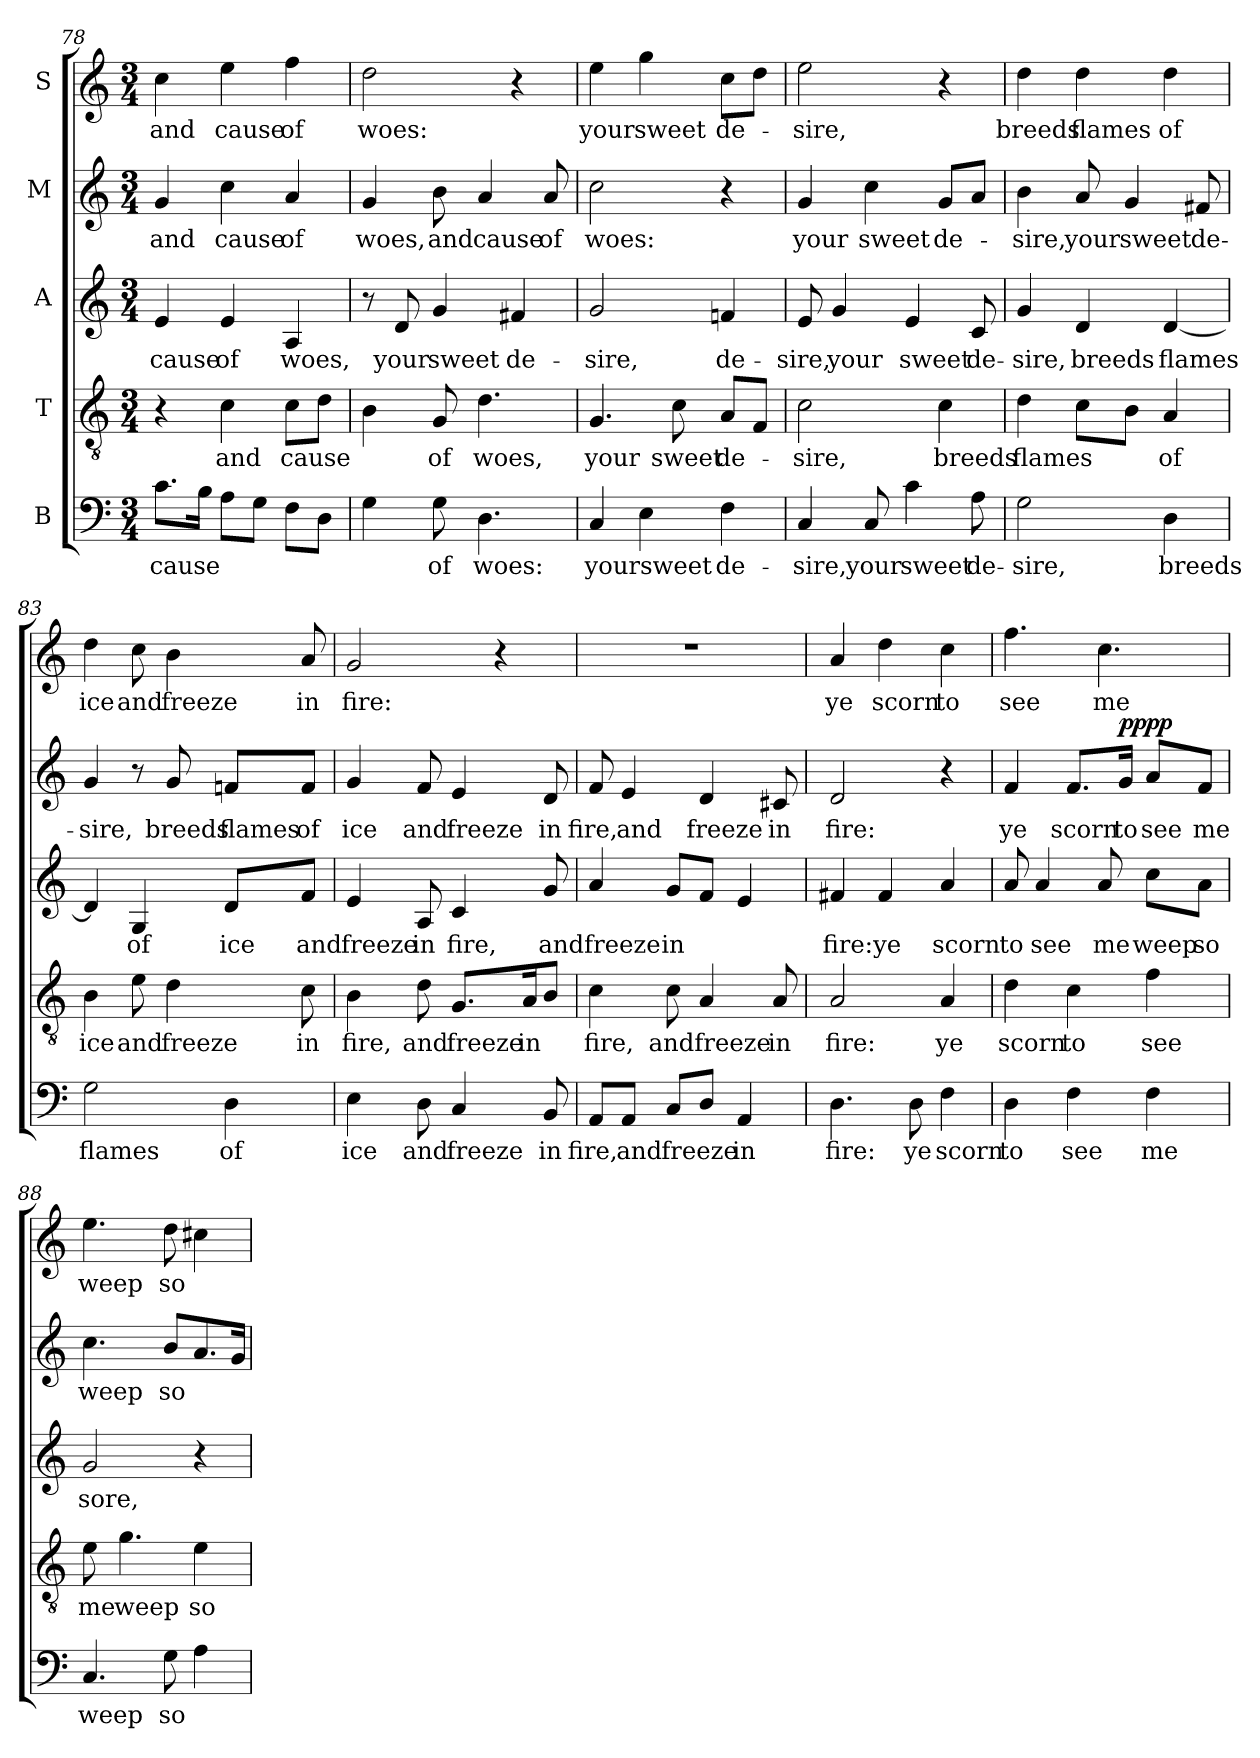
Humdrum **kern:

**kern	**text	**kern	**text	**kern	**text	**kern	**text	**dynam	**kern	**text
*part5	*part5	*part4	*part4	*part3	*part3	*part2	*part2	*part2	*part1	*part1
*staff5	*staff5	*staff4	*staff4	*staff3	*staff3	*staff2	*staff2	*staff2	*staff1	*staff1
*I"B	*	*I"T	*	*I"A	*	*I"M	*	*	*I"S	*
*clefF4	*	*clefGv2	*	*clefG2	*	*clefG2	*	*	*clefG2	*
*k[]	*	*k[]	*	*k[]	*	*k[]	*	*	*k[]	*
*M3/4	*	*M3/4	*	*M3/4	*	*M3/4	*	*	*M3/4	*
=78	=78	=78	=78	=78	=78	=78	=78	=78	=78	=78
!	!LO:LY:b	!	!	!	!LO:LY:b	!	!LO:LY:b	!	!	!LO:LY:b
8.c\L	cause	4r	.	4e/	cause	4g/	and	.	4cc\	and
16B\Jk	.	.	.	.	.	.	.	.	.	.
!	!	!	!LO:LY:b	!	!LO:LY:b	!	!LO:LY:b	!	!	!LO:LY:b
8A\L	.	4c\	and	4e/	of	4cc\	cause	.	4ee\	cause
8G\J	.	.	.	.	.	.	.	.	.	.
!	!	!	!LO:LY:b	!	!LO:LY:b	!	!LO:LY:b	!	!	!LO:LY:b
8F\L	.	8c\L	cause	4A/	woes,	4a/	of	.	4ff\	of
8D\J	.	8d\J	.	.	.	.	.	.	.	.
!!LO:LB:g=z
=79	=79	=79	=79	=79	=79	=79	=79	=79	=79	=79
!	!	!	!	!	!	!	!LO:LY:b	!	!	!LO:LY:b
4G\	.	4B\	.	8r	.	4g/	woes,	.	2dd\	woes:
!	!	!	!	!	!LO:LY:b	!	!	!	!	!
.	.	.	.	8d/	your	.	.	.	.	.
!	!LO:LY:b	!	!LO:LY:b	!	!LO:LY:b	!	!LO:LY:b	!	!	!
8G\	of	8G/	of	4g/	sweet	8b\	and	.	.	.
!	!LO:LY:b	!	!LO:LY:b	!	!	!	!LO:LY:b	!	!	!
4.D\	woes:	4.d\	woes,	.	.	4a/	cause	.	.	.
!	!	!	!	!	!LO:LY:b	!	!	!	!	!
.	.	.	.	4f#X/	de-	.	.	.	4r	.
!	!	!	!	!	!	!	!LO:LY:b	!	!	!
.	.	.	.	.	.	8a/	of	.	.	.
=80	=80	=80	=80	=80	=80	=80	=80	=80	=80	=80
!	!LO:LY:b	!	!LO:LY:b	!	!LO:LY:b	!	!LO:LY:b	!	!	!LO:LY:b
4C/	yoursweet	4.G/	your	2g/	-sire,	2cc\	woes:	.	4ee\	your
!	!	!	!	!	!	!	!	!	!	!LO:LY:b
4E\	.	.	.	.	.	.	.	.	4gg\	sweet
!	!	!	!LO:LY:b	!	!	!	!	!	!	!
.	.	8c\	sweet	.	.	.	.	.	.	.
!	!LO:LY:b	!	!LO:LY:b	!	!LO:LY:b	!	!	!	!	!LO:LY:b
4F\	de-	8A/L	de-	4fn/	de-	4r	.	.	8cc\L	de-
.	.	8F/J	.	.	.	.	.	.	8dd\J	.
=81	=81	=81	=81	=81	=81	=81	=81	=81	=81	=81
!	!LO:LY:b	!	!LO:LY:b	!	!LO:LY:b	!	!LO:LY:b	!	!	!LO:LY:b
4C/	-sire,	2c\	-sire,	8e/	-sire,	4g/	your	.	2ee\	-sire,
!	!	!	!	!	!LO:LY:b	!	!	!	!	!
.	.	.	.	4g/	your	.	.	.	.	.
!	!LO:LY:b	!	!	!	!	!	!LO:LY:b	!	!	!
8C/	your	.	.	.	.	4cc\	sweet	.	.	.
!	!LO:LY:b	!	!	!	!LO:LY:b	!	!	!	!	!
4c\	sweet	.	.	4e/	sweet	.	.	.	.	.
!	!	!	!LO:LY:b	!	!	!	!LO:LY:b	!	!	!
.	.	4c\	breeds	.	.	8g/L	de-	.	4r	.
!	!LO:LY:b	!	!	!	!LO:LY:b	!	!	!	!	!
8A\	de-	.	.	8c/	de-	8a/J	.	.	.	.
=82	=82	=82	=82	=82	=82	=82	=82	=82	=82	=82
!	!LO:LY:b	!	!LO:LY:b	!	!LO:LY:b	!	!LO:LY:b	!	!	!LO:LY:b
2G\	-sire,	4d\	flames	4g/	-sire,	4b\	-sire,	.	4dd\	breeds
!	!	!	!	!	!LO:LY:b	!	!LO:LY:b	!	!	!LO:LY:b
.	.	8c\L	.	4d/	breeds	8a/	your	.	4dd\	flames
!	!	!	!	!	!	!	!LO:LY:b	!	!	!
.	.	8B\J	.	.	.	4g/	sweet	.	.	.
!	!LO:LY:b	!	!LO:LY:b	!	!LO:LY:b	!	!	!	!	!LO:LY:b
4D\	breeds	4A/	of	[4d/	flames	.	.	.	4dd\	of
!	!	!	!	!	!	!	!LO:LY:b	!	!	!
.	.	.	.	.	.	8f#X/	de-	.	.	.
=83	=83	=83	=83	=83	=83	=83	=83	=83	=83	=83
!	!LO:LY:b	!	!LO:LY:b	!	!	!	!LO:LY:b	!	!	!LO:LY:b
2G\	flames	4B\	ice	4d/]	.	4g/	-sire,	.	4dd\	ice
!	!	!	!LO:LY:b	!	!LO:LY:b	!	!	!	!	!LO:LY:b
.	.	8e\	and	4G/	of	8r	.	.	8cc\	and
!	!	!	!LO:LY:b	!	!	!	!LO:LY:b	!	!	!LO:LY:b
.	.	4d\	freeze	.	.	8g/	breeds	.	4b\	freeze
!	!LO:LY:b	!	!	!	!LO:LY:b	!	!LO:LY:b	!	!	!
4D\	of	.	.	8d/L	ice	8fn/L	flames	.	.	.
!	!	!	!LO:LY:b	!	!LO:LY:b	!	!LO:LY:b	!	!	!LO:LY:b
.	.	8c\	in	8f/J	and	8f/J	of	.	8a/	in
!!LO:PB:g=z
=84	=84	=84	=84	=84	=84	=84	=84	=84	=84	=84
!	!LO:LY:b	!	!LO:LY:b	!	!LO:LY:b	!	!LO:LY:b	!	!	!LO:LY:b
4E\	ice	4B\	fire,	4e/	freeze	4g/	ice	.	2g/	fire:
!	!LO:LY:b	!	!LO:LY:b	!	!LO:LY:b	!	!LO:LY:b	!	!	!
8D\	and	8d\	and	8A/	in	8f/	and	.	.	.
!	!LO:LY:b	!	!LO:LY:b	!	!LO:LY:b	!	!LO:LY:b	!	!	!
4C/	freeze	8.G/L	freeze	4c/	fire,	4e/	freeze	.	.	.
.	.	.	.	.	.	.	.	.	4r	.
!	!	!	!LO:LY:b	!	!	!	!	!	!	!
.	.	16A/K	in	.	.	.	.	.	.	.
!	!LO:LY:b	!	!	!	!LO:LY:b	!	!LO:LY:b	!	!	!
8BB/	in	8B/J	.	8g/	andfreeze	8d/	in	.	.	.
=85	=85	=85	=85	=85	=85	=85	=85	=85	=85	=85
!	!LO:LY:b	!	!LO:LY:b	!	!	!	!LO:LY:b	!	!	!
8AA/L	fire,	4c\	fire,	4a/	.	8f/	fire,	.	2.r	.
!	!LO:LY:b	!	!	!	!	!	!LO:LY:b	!	!	!
8AA/J	and	.	.	.	.	4e/	and	.	.	.
!	!LO:LY:b	!	!LO:LY:b	!	!LO:LY:b	!	!	!	!	!
8C/L	freeze	8c\	and	8g/L	in	.	.	.	.	.
!	!	!	!LO:LY:b	!	!	!	!LO:LY:b	!	!	!
8D/J	.	4A/	freeze	8f/J	.	4d/	freeze	.	.	.
!	!LO:LY:b	!	!	!	!	!	!	!	!	!
4AA/	in	.	.	4e/	.	.	.	.	.	.
!	!	!	!LO:LY:b	!	!	!	!LO:LY:b	!	!	!
.	.	8A/	in	.	.	8c#X/	in	.	.	.
=86	=86	=86	=86	=86	=86	=86	=86	=86	=86	=86
!	!LO:LY:b	!	!LO:LY:b	!	!LO:LY:b	!	!LO:LY:b	!	!	!LO:LY:b
4.D\	fire:	2A/	fire:	4f#X/	fire:	2d/	fire:	.	4a/	ye
!	!	!	!	!	!LO:LY:b	!	!	!	!	!LO:LY:b
.	.	.	.	4f#/	ye	.	.	.	4dd\	scorn
!	!LO:LY:b	!	!	!	!	!	!	!	!	!
8D\	ye	.	.	.	.	.	.	.	.	.
!	!LO:LY:b	!	!LO:LY:b	!	!LO:LY:b	!	!	!	!	!LO:LY:b
4F\	scorn	4A/	ye	4a/	scorn	4r	.	.	4cc\	to
=87	=87	=87	=87	=87	=87	=87	=87	=87	=87	=87
!	!LO:LY:b	!	!LO:LY:b	!	!LO:LY:b	!	!LO:LY:b	!	!	!LO:LY:b
4D\	to	4d\	scorn	8a/	to	4f/	ye	.	4.ff\	see
!	!	!	!	!	!LO:LY:b	!	!	!	!	!
.	.	.	.	4a/	see	.	.	.	.	.
!	!LO:LY:b	!	!LO:LY:b	!	!	!	!LO:LY:b	!	!	!
4F\	see	4c\	to	.	.	8.f/L	scorn	.	.	.
!	!	!	!	!	!LO:LY:b	!	!	!	!	!LO:LY:b
.	.	.	.	8a/	me	.	.	.	4.cc\	me
!	!	!	!	!	!	!	!LO:LY:b	!LO:DY:b	!	!
.	.	.	.	.	.	16g/Jk	to	pppp	.	.
!	!LO:LY:b	!	!LO:LY:b	!	!LO:LY:b	!	!LO:LY:b	!	!	!
4F\	me	4f\	see	8cc\L	weep	8a/L	see	.	.	.
!	!	!	!	!	!LO:LY:b	!	!LO:LY:b	!	!	!
.	.	.	.	8a\J	so	8f/J	me	.	.	.
=88	=88	=88	=88	=88	=88	=88	=88	=88	=88	=88
!	!LO:LY:b	!	!LO:LY:b	!	!LO:LY:b	!	!LO:LY:b	!	!	!LO:LY:b
4.C/	weep	8e\	me	2g/	sore,	4.cc\	weep	.	4.ee\	weep
!	!	!	!LO:LY:b	!	!	!	!	!	!	!
.	.	4.g\	weep	.	.	.	.	.	.	.
!	!LO:LY:b	!	!	!	!	!	!LO:LY:b	!	!	!LO:LY:b
8G\	so	.	.	.	.	8b/L	so	.	8dd\	so
!	!	!	!LO:LY:b	!	!	!	!	!	!	!
4A\	.	4e\	so	4r	.	8.a/	.	.	4cc#X\	.
.	.	.	.	.	.	16g/Jk	.	.	.	.
=	=	=	=	=	=	=	=	=	=	=
*-	*-	*-	*-	*-	*-	*-	*-	*-	*-	*-
